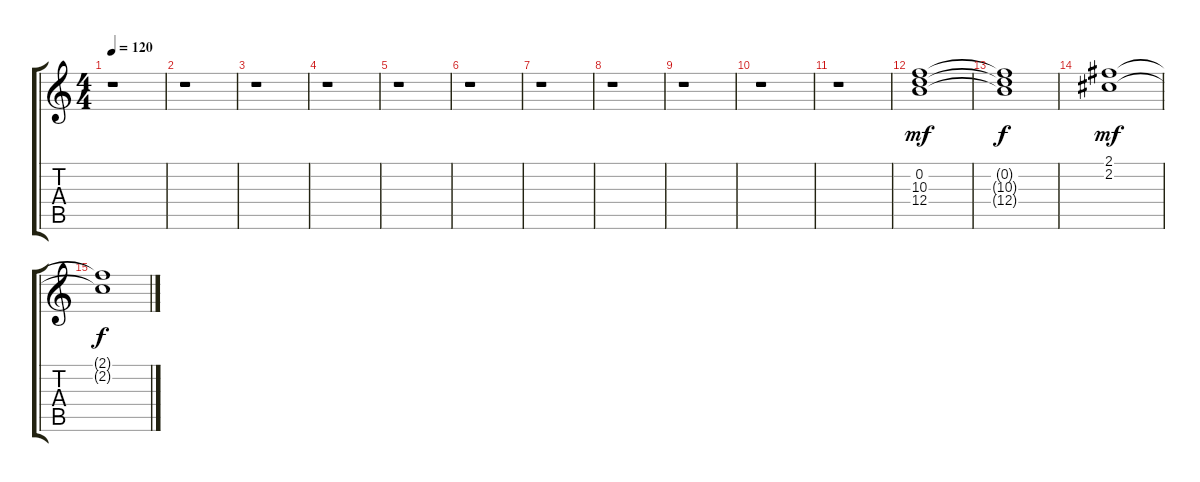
\track "" {instrument electricbasspick}
\staff {score tabs}
\tuning (E4 B3 G3 D3 A2 E2) {hide}
\ts (4 4)
\tempo 120
\clef g2
\ks c
r.1{dy mf} |
r.1 |
r.1 |
r.1 |
r.1 |
r.1 |
r.1 |
r.1 |
r.1 |
r.1 |
r.1 |
(0.2 10.3 12.4).1 |
(0.2{t} 10.3{t} 12.4{t}).1{dy f} |
(2.1 2.2).1{dy mf} |
(2.1{t} 2.2{t}).1{dy f}
